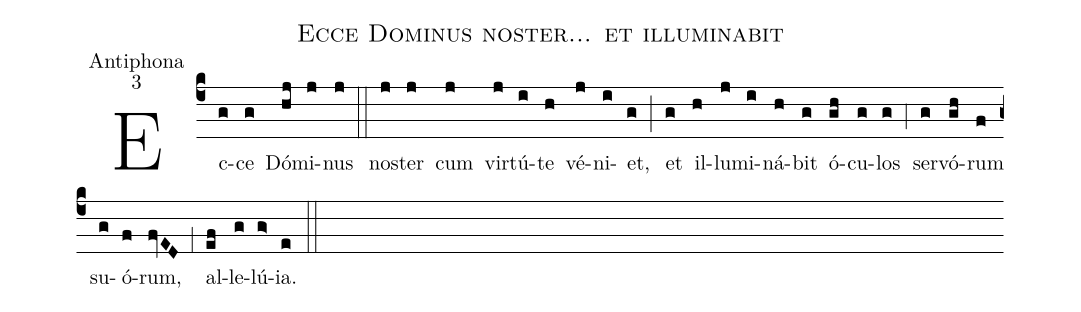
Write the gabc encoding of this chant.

name:Ecce Dominus noster... et illuminabit;
office-part:Antiphona;
mode:3;
%%
(c4) Ec(g)ce(g) Dó(hj)mi(j)nus(j) (::) no(j)ster(j) cum(j) vir(j)tú(i)te(h) vé(j)ni(i)et,(g) (;) et(g) il(h)lu(j)mi(i)ná(h)bit(g) ó(gh)cu(g)los(g) (;4) ser(g)vó(gh)rum(f) su(g)ó(f)rum,(fvED) (;1) al(ef)le(g)lú(g>)ia.(e) (::)
